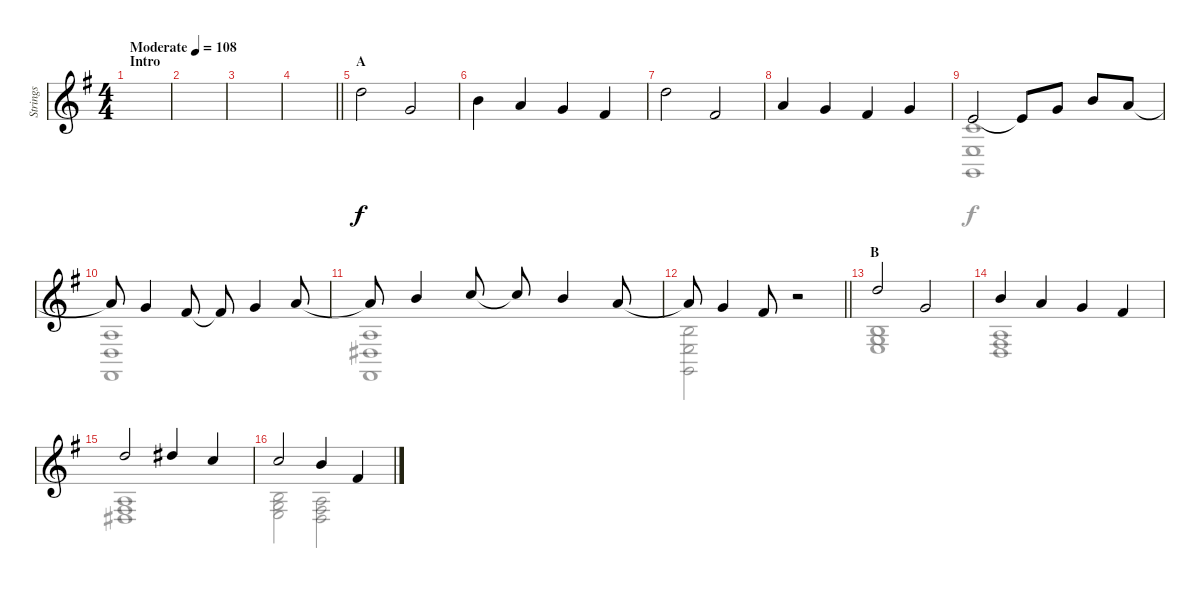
\track ("Strings" "Strings") {instrument stringensemble1}
\staff {score}
\tuning (E4 B3 G3 D3 A2 E2 B1) {hide}
\voice
\ts (4 4)
\section ("" "Intro")
\tempo (108 "Moderate")
\clef g2
\ks g
|
|
|
\barLineRight lightlight
|
\section ("" "A")
10.1.2 3.1.2 |
7.1.4 5.1.4 3.1.4 2.1.4 |
10.1.2 2.1.2 |
5.1.4 3.1.4 2.1.4 3.1.4 |
0.1.2 0.1{t}.8 3.1.8 7.1.8 5.1.8 |
5.1{t}.8 3.1.4 2.1.8 2.1{t}.8 3.1.4 5.1.8 |
5.1{t}.8 7.1.4 8.1.8 8.1{t}.8 7.1.4 5.1.8 |
\barLineRight lightlight
5.1{t}.8 3.1.4 2.1.8 r.2 |
\section ("" "B")
10.1.2 3.1.2 |
7.1.4 5.1.4 3.1.4 2.1.4 |
10.1.2 11.1.4 8.1.4 |
8.1.2 7.1.4 2.1.4
\voice
\clef g2
\ottava regular
\simile none
\ks g
|
|
|
\barLineRight lightlight
|
|
|
|
|
(1.2 2.4 3.6).1 |
(2.3 0.4 2.6).1 |
(2.3 1.4 2.6).1 |
\barLineRight lightlight
(0.2 2.4 3.6).2 r.2 |
(0.2 0.3 2.4).1 |
(2.3 4.4 5.5).1 |
(2.3 4.4 6.5).1 |
(0.2 0.3 2.4).2 (2.3 4.4 5.5).2
